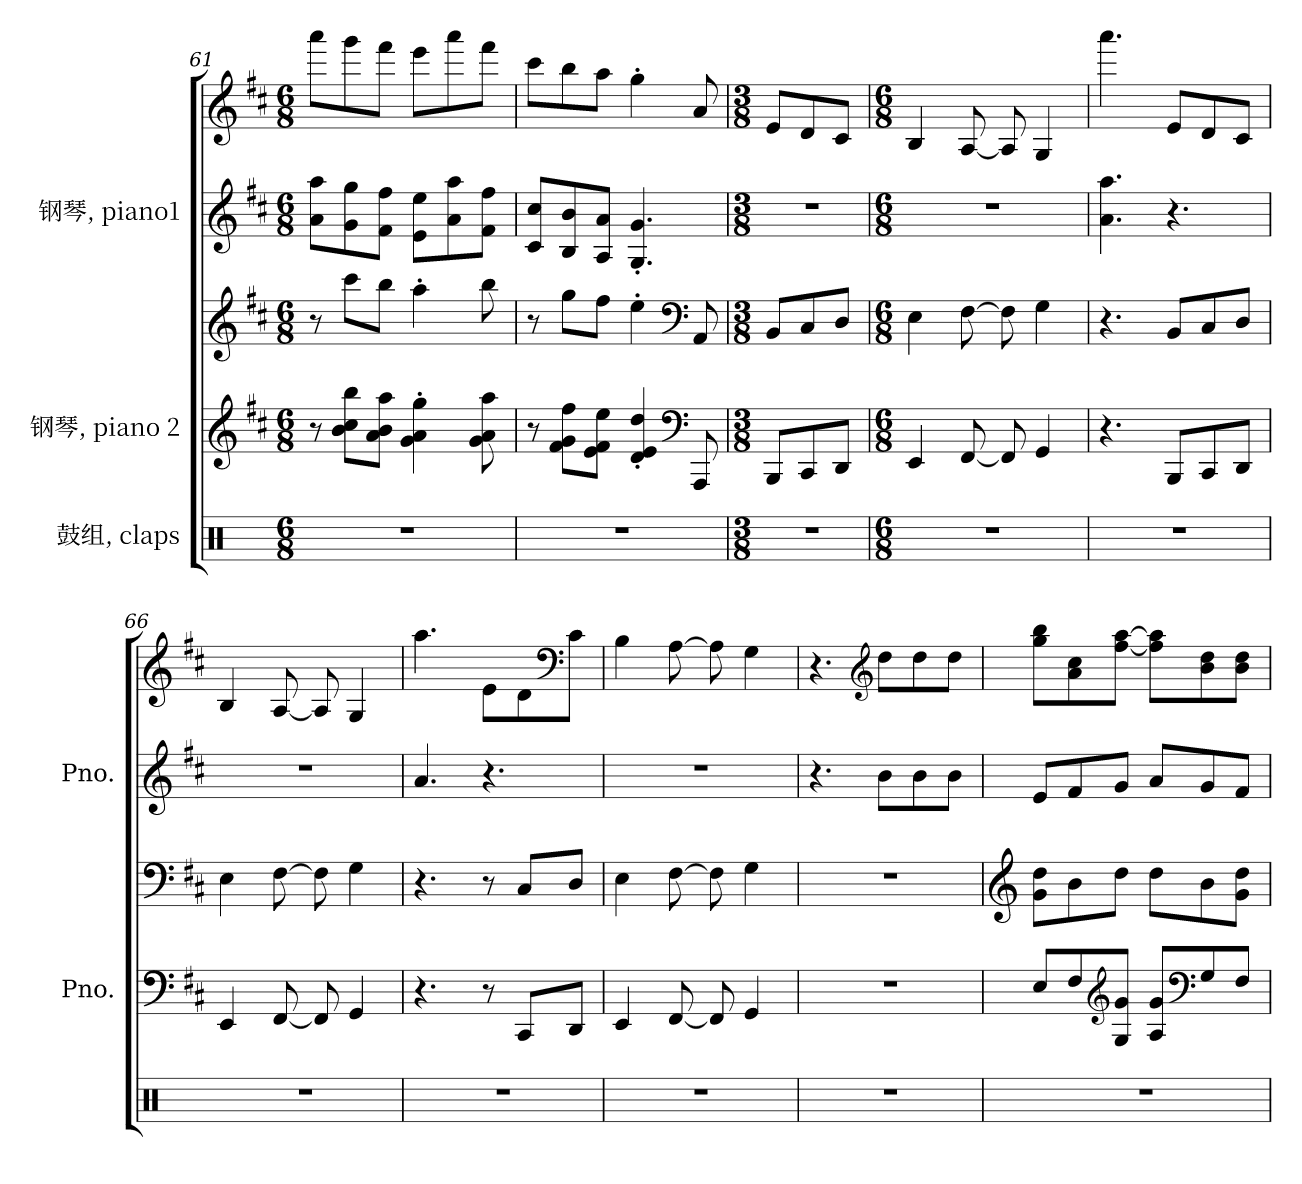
**kern	**kern	**kern	**kern	**kern
*part3	*part2	*part2	*part1	*part1
*staff5	*staff4	*staff3	*staff2	*staff1
*I"鼓组, claps	*I"钢琴, piano 2	*	*I"钢琴, piano1	*
*	*I'Pno.	*	*I'Pno.	*
!!LO:LB:g=z
*clefX	*clefG2	*clefG2	*clefG2	*clefG2
*k[]	*k[f#c#]	*k[f#c#]	*k[f#c#]	*k[f#c#]
*M6/8	*M6/8	*M6/8	*M6/8	*M6/8
=61	=61	=61	=61	=61
2.r	8r	8r	8a\ 8aa\L	8aaa\L
.	8b\ 8cc#\ 8bb\L	8ccc#\L	8g\ 8gg\	8ggg\
.	8a\ 8b\ 8aa\J	8bb\J	8f#\ 8ff#\J	8fff#\J
.	4g\' 4a\' 4gg\'	4aa'\	8e\ 8ee\L	8eee\L
.	.	.	8a\ 8aa\	8aaa\
.	8g\ 8a\ 8aa\	8bb\	8f#\ 8ff#\J	8fff#\J
=62	=62	=62	=62	=62
2.r	8r	8r	8c#/ 8cc#/L	8ccc#\L
.	8f#\ 8g\ 8ff#\L	8gg\L	8B/ 8b/	8bb\
.	8e\ 8f#\ 8ee\J	8ff#\J	8A/ 8a/J	8aa\J
.	4d/' 4e/' 4dd/'	4ee'\	4.G/' 4.g/'	4gg'\
*	*clefF4	*clefF4	*	*
.	8AAA/	8AA/	.	8a/
=63	=63	=63	=63	=63
*M3/8	*M3/8	*M3/8	*M3/8	*M3/8
4.r	8BBB/L	8BB/L	4.r	8e/L
.	8CC#/	8C#/	.	8d/
.	8DD/J	8D/J	.	8c#/J
=64	=64	=64	=64	=64
*M6/8	*M6/8	*M6/8	*M6/8	*M6/8
2.r	4EE/	4E\	2.r	4B/
.	[8FF#/	[8F#\	.	[8A/
.	8FF#/]	8F#\]	.	8A/]
.	4GG/	4G\	.	4G/
=65	=65	=65	=65	=65
2.r	4.r	4.r	4.a\ 4.aa\	4.aaa\
.	8BBB/L	8BB/L	4.r	8e/L
.	8CC#/	8C#/	.	8d/
.	8DD/J	8D/J	.	8c#/J
!!LO:PB:g=z
=66	=66	=66	=66	=66
2.r	4EE/	4E\	2.r	4B/
.	[8FF#/	[8F#\	.	[8A/
.	8FF#/]	8F#\]	.	8A/]
.	4GG/	4G\	.	4G/
=67	=67	=67	=67	=67
2.r	4.r	4.r	4.a/	4.aa\
.	8r	8r	4.r	8e\L
.	8CC#/L	8C#/L	.	8d\
*	*	*	*	*clefF4
.	8DD/J	8D/J	.	8c#\J
=68	=68	=68	=68	=68
2.r	4EE/	4E\	2.r	4B\
.	[8FF#/	[8F#\	.	[8A\
.	8FF#/]	8F#\]	.	8A\]
.	4GG/	4G\	.	4G\
=69	=69	=69	=69	=69
2.r	2.r	2.r	4.r	4.r
*	*	*	*	*clefG2
.	.	.	8b\L	8dd\L
.	.	.	8b\	8dd\
.	.	.	8b\J	8dd\J
=70	=70	=70	=70	=70
*	*	*clefG2	*	*
2.r	8E/L	8g\ 8dd\L	8e/L	8gg\ 8bb\L
.	8F#/	8b\	8f#/	8a\ 8cc#\
*	*clefG2	*	*	*
.	8G/ 8g/J	8dd\J	8g/J	[8ff#\ [8aa\J
.	8A/ 8g/L	8dd\L	8a/L	8ff#\] 8aa\]L
*	*clefF4	*	*	*
.	8G/	8b\	8g/	8b\ 8dd\
.	8F#/J	8g\ 8dd\J	8f#/J	8b\ 8dd\J
=	=	=	=	=
*-	*-	*-	*-	*-
